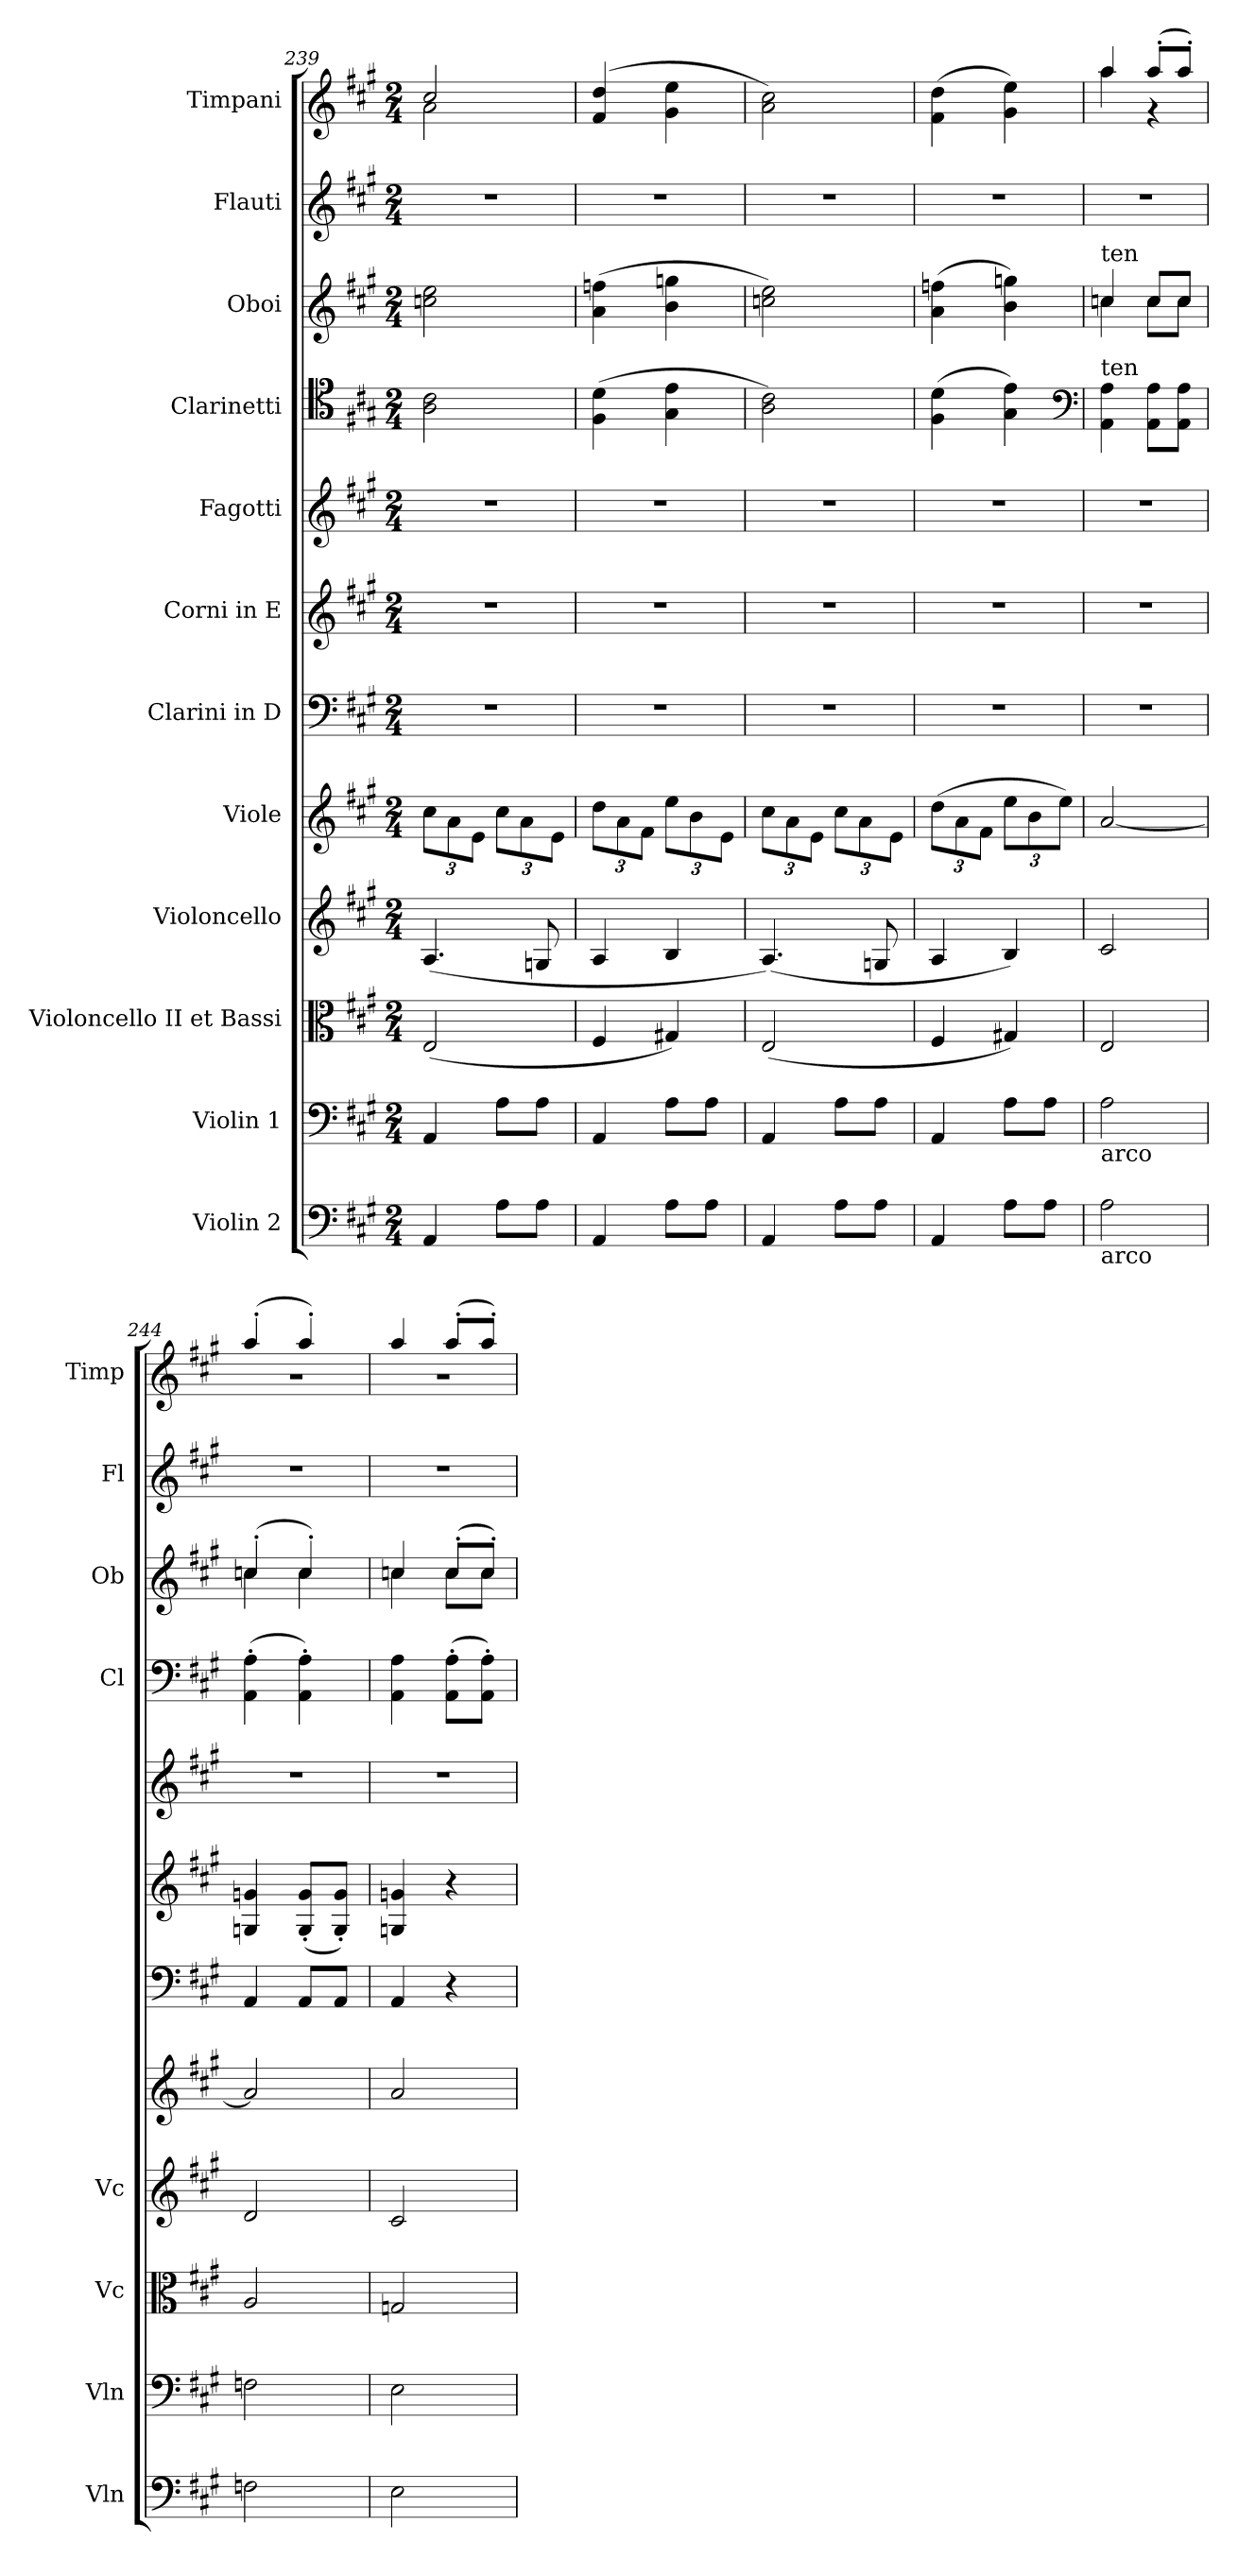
**kern	**dynam	**kern	**kern	**dynam	**kern	**dynam	**kern	**dynam	**kern	**dynam	**kern	**dynam	**kern	**kern	**dynam	**kern	**dynam	**kern	**kern	**dynam
*part12	*part12	*part11	*part10	*part10	*part9	*part9	*part8	*part8	*part7	*part7	*part6	*part6	*part5	*part4	*part4	*part3	*part3	*part2	*part1	*part1
*staff12	*staff12	*staff11	*staff10	*staff10	*staff9	*staff9	*staff8	*staff8	*staff7	*staff7	*staff6	*staff6	*staff5	*staff4	*staff4	*staff3	*staff3	*staff2	*staff1	*staff1
*I"Violin 2	*	*I"Violin 1	*I"Violoncello II et Bassi	*	*I"Violoncello	*	*I"Viole	*	*I"Clarini in D	*	*I"Corni in E	*	*I"Fagotti	*I"Clarinetti	*	*I"Oboi	*	*I"Flauti	*I"Timpani	*
*I'Vln	*	*I'Vln	*I'Vc	*	*I'Vc	*	*	*	*	*	*	*	*	*I'Cl	*	*I'Ob	*	*I'Fl	*I'Timp	*
*clefF4	*	*clefF4	*clefC3	*	*clefG2	*	*clefG2	*	*clefF4	*	*clefG2	*	*clefG2	*clefC4	*	*clefG2	*	*clefG2	*clefG2	*
*	*	*	*	*	*	*	*	*	*	*	*ITrd-1c-2	*	*ITrd5c8	*	*	*ITrd2c3	*	*	*	*
*k[f#c#g#]	*	*k[f#c#g#]	*k[f#c#g#]	*	*k[f#c#g#]	*	*k[f#c#g#]	*	*k[f#c#g#]	*	*k[f#c#g#d#a#]	*	*k[f#c#g#d#a#e#b#]	*k[f#c#g#]	*	*k[f#c#g#d#a#e#]	*	*k[f#c#g#]	*k[f#c#g#]	*
*M2/4	*	*M2/4	*M2/4	*	*M2/4	*	*M2/4	*	*M2/4	*	*M2/4	*	*M2/4	*M2/4	*	*M2/4	*	*M2/4	*M2/4	*
*	*	*	*	*	*	*	*Xbrackettup	*	*	*	*	*	*	*	*	*	*	*	*	*
=239	=239	=239	=239	=239	=239	=239	=239	=239	=239	=239	=239	=239	=239	=239	=239	=239	=239	=239	=239	=239
*	*	*	*	*	*	*	*	*	*	*	*	*	*	*	*	*	*	*	*^	*
4AA/	.	4AA/	(<2E/	.	(<4.A/	.	12cc#\L	.	2r	.	2r	.	2r	2A\ 2c#\	.	2a\ 2cc#\	.	2r	2cc#/	2a\	.
.	.	.	.	.	.	.	12a\	.	.	.	.	.	.	.	.	.	.	.	.	.	.
.	.	.	.	.	.	.	12e\J	.	.	.	.	.	.	.	.	.	.	.	.	.	.
8A\L	.	8A\L	.	.	.	.	12cc#\L	.	.	.	.	.	.	.	.	.	.	.	.	.	.
.	.	.	.	.	.	.	12a\	.	.	.	.	.	.	.	.	.	.	.	.	.	.
8A\J	.	8A\J	.	.	8Gn/	.	.	.	.	.	.	.	.	.	.	.	.	.	.	.	.
.	.	.	.	.	.	.	12e\J	.	.	.	.	.	.	.	.	.	.	.	.	.	.
*	*	*	*	*	*	*	*	*	*	*	*	*	*	*	*	*	*	*	*v	*v	*
=240	=240	=240	=240	=240	=240	=240	=240	=240	=240	=240	=240	=240	=240	=240	=240	=240	=240	=240	=240	=240
4AA/	.	4AA/	4F#/	.	4A/	.	12dd\L	.	2r	.	2r	.	2r	(>4F#\ 4d\	.	(>4f#\ 4dd\	.	2r	(>4f#/ 4dd/	.
.	.	.	.	.	.	.	12a\	.	.	.	.	.	.	.	.	.	.	.	.	.
.	.	.	.	.	.	.	12f#\J	.	.	.	.	.	.	.	.	.	.	.	.	.
8A\L	.	8A\L	4G#X/)	.	4B/	.	12ee\L	.	.	.	.	.	.	4G#\ 4e\	.	4g#\ 4ee\	.	.	4g#\ 4ee\	.
.	.	.	.	.	.	.	12b\	.	.	.	.	.	.	.	.	.	.	.	.	.
8A\J	.	8A\J	.	.	.	.	.	.	.	.	.	.	.	.	.	.	.	.	.	.
.	.	.	.	.	.	.	12e\J	.	.	.	.	.	.	.	.	.	.	.	.	.
!!LO:PB:g=z
=241	=241	=241	=241	=241	=241	=241	=241	=241	=241	=241	=241	=241	=241	=241	=241	=241	=241	=241	=241	=241
4AA/	.	4AA/	(<2E/	.	(<4.A/)	.	12cc#\L	.	2r	.	2r	.	2r	2A\ 2c#\)	.	2a\ 2cc#\)	.	2r	2a\ 2cc#\)	.
.	.	.	.	.	.	.	12a\	.	.	.	.	.	.	.	.	.	.	.	.	.
.	.	.	.	.	.	.	12e\J	.	.	.	.	.	.	.	.	.	.	.	.	.
8A\L	.	8A\L	.	.	.	.	12cc#\L	.	.	.	.	.	.	.	.	.	.	.	.	.
.	.	.	.	.	.	.	12a\	.	.	.	.	.	.	.	.	.	.	.	.	.
8A\J	.	8A\J	.	.	8Gn/	.	.	.	.	.	.	.	.	.	.	.	.	.	.	.
.	.	.	.	.	.	.	12e\J	.	.	.	.	.	.	.	.	.	.	.	.	.
=242	=242	=242	=242	=242	=242	=242	=242	=242	=242	=242	=242	=242	=242	=242	=242	=242	=242	=242	=242	=242
4AA/	.	4AA/	4F#/	.	4A/	.	(>12dd\L	.	2r	.	2r	.	2r	(>4F#\ 4d\	.	(>4f#\ 4dd\	.	2r	(>4f#\ 4dd\	.
.	.	.	.	.	.	.	12a\	.	.	.	.	.	.	.	.	.	.	.	.	.
.	.	.	.	.	.	.	12f#\J	.	.	.	.	.	.	.	.	.	.	.	.	.
8A\L	.	8A\L	4G#X/)	.	4B/)	.	12ee\L	.	.	.	.	.	.	4G#\ 4e\)	.	4g#\ 4ee\)	.	.	4g#\ 4ee\)	.
.	.	.	.	.	.	.	12b\	.	.	.	.	.	.	.	.	.	.	.	.	.
8A\J	.	8A\J	.	.	.	.	.	.	.	.	.	.	.	.	.	.	.	.	.	.
.	.	.	.	.	.	.	12ee\J)	.	.	.	.	.	.	.	.	.	.	.	.	.
*	*	*	*	*	*	*	*	*	*	*	*	*	*	*clefF4	*	*	*	*	*	*
=243	=243	=243	=243	=243	=243	=243	=243	=243	=243	=243	=243	=243	=243	=243	=243	=243	=243	=243	=243	=243
*	*	*	*	*	*	*	*	*	*	*	*	*	*	*	*	*^	*	*	*^	*
!	!	!	!	!	!	!	!	!	!	!	!	!	!	!	!	!LO:TX:a:t=ten	!	!	!	!	!	!
!	!	!	!	!	!	!	!	!	!	!	!	!	!	!LO:TX:a:t=ten	!	!	!	!	!	!	!	!
!	!	!LO:TX:b:t=arco	!	!	!	!	!	!	!	!	!	!	!	!	!	!	!	!	!	!	!	!
!LO:TX:b:t=arco	!	!	!	!	!	!	!	!	!	!	!	!	!	!	!	!	!	!	!	!	!	!
!	!	!	!	!LO:DY:b	!	!LO:DY:b	!	!LO:DY:b	!	!	!	!	!	!	!LO:DY:b	!	!	!LO:DY:b	!	!	!	!LO:DY:b
2A\	.	2A\	2E/	PP	2c#/	PP	[2a/	PP	2r	.	2r	.	2r	4AA\ 4A\	PP	4a/	4a\	PP	2r	4aa/	4aa\	PP
.	.	.	.	.	.	.	.	.	.	.	.	.	.	8AA\ 8A\L	.	8a/L	8a\L	.	.	(>8aa'/L	4r	.
.	.	.	.	.	.	.	.	.	.	.	.	.	.	8AA\ 8A\J	.	8a/J	8a\J	.	.	8aa'/J)	.	.
=244	=244	=244	=244	=244	=244	=244	=244	=244	=244	=244	=244	=244	=244	=244	=244	=244	=244	=244	=244	=244	=244	=244
!	!LO:DY:b	!	!	!	!	!	!	!	!	!LO:DY:b	!	!LO:DY:b	!	!	!	!	!	!	!	!	!	!
2Fn\	PP	2Fn\	2A/	.	2d/	.	2a/]	.	4AA/	PP	4A/ 4a/	PP	2r	(>4AA'\ 4A'\	.	(>4a'/	4a\	.	2r	(>4aa'/	2r	.
.	.	.	.	.	.	.	.	.	8AA/L	.	(>8A'/ 8a'/L	.	.	4AA'\ 4A'\)	.	4a'/)	4a\	.	.	4aa'/)	.	.
.	.	.	.	.	.	.	.	.	8AA/J	.	8A'/ 8a'/J)	.	.	.	.	.	.	.	.	.	.	.
=245	=245	=245	=245	=245	=245	=245	=245	=245	=245	=245	=245	=245	=245	=245	=245	=245	=245	=245	=245	=245	=245	=245
2E\	.	2E\	2Gn/	.	2c#/	.	2a/	.	4AA/	.	4A/ 4a/	.	2r	4AA\ 4A\	.	4a/	4a\	.	2r	4aa/	2r	.
.	.	.	.	.	.	.	.	.	4r	.	4r	.	.	(>8AA'\ 8A'\L	.	(>8a'/L	8a\L	.	.	(>8aa'/L	.	.
.	.	.	.	.	.	.	.	.	.	.	.	.	.	8AA'\ 8A'\J)	.	8a'/J)	8a\J	.	.	8aa'/J)	.	.
*	*	*	*	*	*	*	*	*	*	*	*	*	*	*	*	*v	*v	*	*	*v	*v	*
=	=	=	=	=	=	=	=	=	=	=	=	=	=	=	=	=	=	=	=	=
*-	*-	*-	*-	*-	*-	*-	*-	*-	*-	*-	*-	*-	*-	*-	*-	*-	*-	*-	*-	*-
